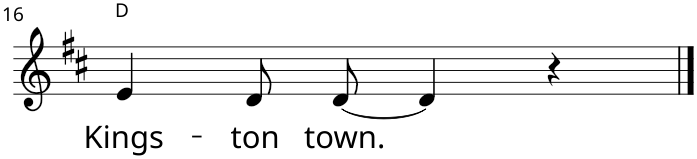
**kern	**text	**harte
*part1	*part1	*part1
*staff1	*staff1	*
*I"P1	*	*
!!LO:PB:g=z
*clefG2	*	*
*k[f#c#]	*	*
*D:	*	*
*M4/4	*	*
=16	=16	=16
!	!LO:LY:b	!
4e/	Kings-	D:maj
!	!LO:LY:b	!
8d/L	-ton	.
!	!LO:LY:b	!
[8d/J	town.	.
4d/]	.	.
4r	.	.
==	==	==
*-	*-	*-
